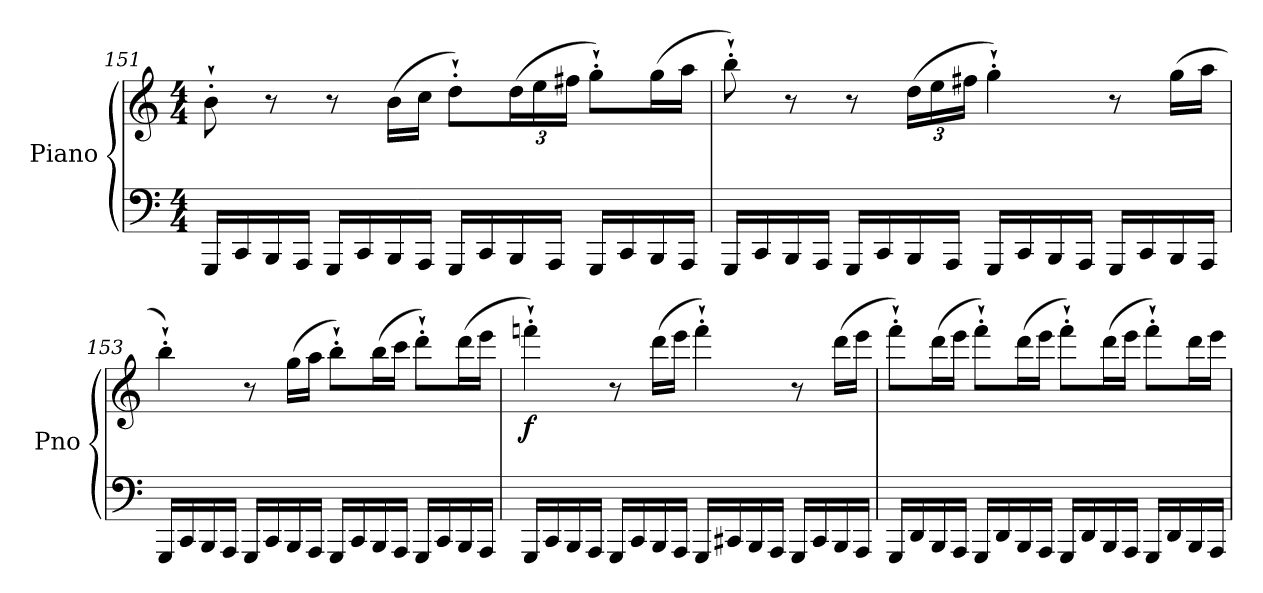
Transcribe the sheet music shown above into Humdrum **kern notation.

**kern	**kern	**dynam
*part1	*part1	*part1
*staff2	*staff1	*staff1/2
*I"Piano	*	*
*I'Pno	*	*
*clefF4	*clefG2	*
*k[]	*k[]	*
*M4/4	*M4/4	*
=151	=151	=151
16GGG/LL	8b'`\	.
16CC/	.	.
16BBB/	8r	.
16AAA/JJ	.	.
16GGG/LL	8r	.
16CC/	.	.
16BBB/	(16b\LL	.
16AAA/JJ	16cc\JJ	.
16GGG/LL	8dd'`\L)	.
16CC/	.	.
*	*Xbrackettup	*
16BBB/	(24dd\L	.
.	24ee\	.
16AAA/JJ	.	.
.	24ff#X\JJ	.
16GGG/LL	8gg'`\L)	.
16CC/	.	.
16BBB/	(16gg\L	.
16AAA/JJ	16aa\JJ	.
!!LO:LB:g=z
=152	=152	=152
16GGG/LL	8bb'`\)	.
16CC/	.	.
16BBB/	8r	.
16AAA/JJ	.	.
16GGG/LL	8r	.
16CC/	.	.
16BBB/	(24dd\LL	.
.	24ee\	.
16AAA/JJ	.	.
.	24ff#X\JJ	.
16GGG/LL	4gg'`\)	.
16CC/	.	.
16BBB/	.	.
16AAA/JJ	.	.
16GGG/LL	8r	.
16CC/	.	.
16BBB/	(16gg\LL	.
16AAA/JJ	16aa\JJ	.
=153	=153	=153
!	!	!LO:DY:b
16GGG/LL	4bb'`\)	other-dynamics
16CC/	.	.
16BBB/	.	.
16AAA/JJ	.	.
16GGG/LL	8r	.
16CC/	.	.
16BBB/	(16gg\LL	.
16AAA/JJ	16aa\JJ	.
16GGG/LL	8bb'`\L)	.
16CC/	.	.
16BBB/	(16bb\L	.
16AAA/JJ	16ccc\JJ	.
16GGG/LL	8ddd'`\L)	.
16CC/	.	.
16BBB/	(16ddd\L	.
16AAA/JJ	16eee\JJ	.
!!LO:LB:g=z
=154	=154	=154
!	!	!LO:DY:b
16GGG/LL	4fffn'`\)	f
16CC/	.	.
16BBB/	.	.
16AAA/JJ	.	.
16GGG/LL	8r	.
16CC/	.	.
16BBB/	(16ddd\LL	.
16AAA/JJ	16eee\JJ	.
16GGG/LL	4fff'`\)	.
16CC#X/	.	.
16BBB/	.	.
16AAA/JJ	.	.
16GGG/LL	8r	.
16CC#/	.	.
16BBB/	(16ddd\LL	.
16AAA/JJ	16eee\JJ	.
=155	=155	=155
16GGG/LL	8fff'`\L)	.
16DD/	.	.
16BBB/	(16ddd\L	.
16AAA/JJ	16eee\JJ	.
16GGG/LL	8fff'`\L)	.
16DD/	.	.
16BBB/	(16ddd\L	.
16AAA/JJ	16eee\JJ	.
16GGG/LL	8fff'`\L)	.
16DD/	.	.
16BBB/	(16ddd\L	.
16AAA/JJ	16eee\JJ	.
16GGG/LL	8fff'`\L)	.
16DD/	.	.
16BBB/	16ddd\L	.
16AAA/JJ	16eee\JJ	.
=	=	=
*-	*-	*-
